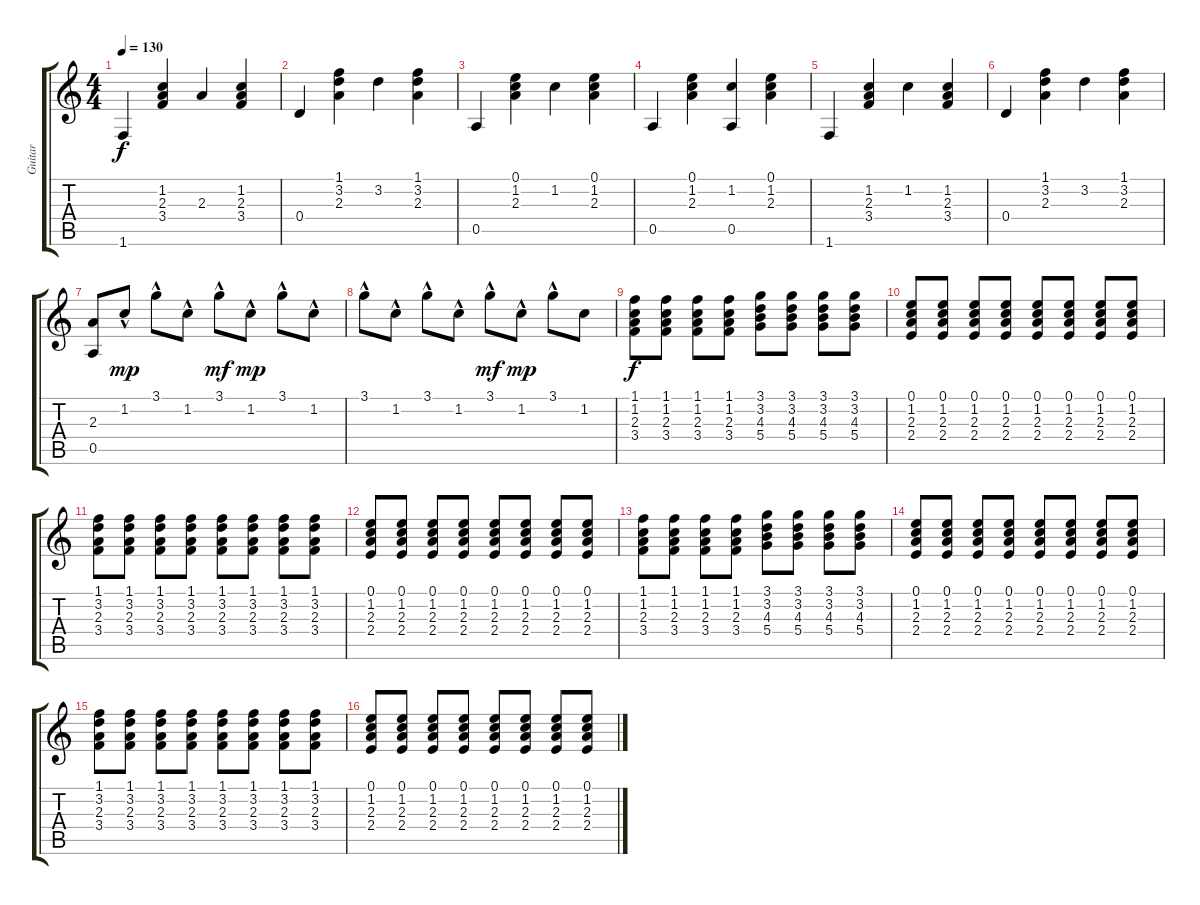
\track ("Guitar" "Guitar") {instrument acousticguitarsteel}
\staff {score tabs}
\tuning (E4 B3 G3 D3 A2 E2) {hide}
\ts (4 4)
\tempo 130
\clef g2
\ks c
1.6.4{dy f} (1.2 2.3 3.4).4 2.3.4 (1.2 2.3 3.4).4 |
0.4.4 (1.1 3.2 2.3).4 3.2.4 (1.1 3.2 2.3).4 |
0.5.4 (0.1 1.2 2.3).4 1.2.4 (0.1 1.2 2.3).4 |
0.5.4 (0.1 1.2 2.3).4 (1.2 0.5).4 (0.1 1.2 2.3).4 |
1.6.4 (1.2 2.3 3.4).4 1.2.4 (1.2 2.3 3.4).4 |
0.4.4 (1.1 3.2 2.3).4 3.2.4 (1.1 3.2 2.3).4 |
(2.3 0.5).8 1.2{hac}.8{dy mp} 3.1{hac}.8 1.2{hac}.8 3.1{hac}.8{dy mf} 1.2{hac}.8{dy mp} 3.1{hac}.8 1.2{hac}.8 |
3.1{hac}.8 1.2{hac}.8 3.1{hac}.8 1.2{hac}.8 3.1{hac}.8{dy mf} 1.2{hac}.8{dy mp} 3.1{hac}.8 1.2.8 |
(1.1 1.2 2.3 3.4).8{dy f} (1.1 1.2 2.3 3.4).8 (1.1 1.2 2.3 3.4).8 (1.1 1.2 2.3 3.4).8 (3.1 3.2 4.3 5.4).8 (3.1 3.2 4.3 5.4).8 (3.1 3.2 4.3 5.4).8 (3.1 3.2 4.3 5.4).8 |
(0.1 1.2 2.3 2.4).8 (0.1 1.2 2.3 2.4).8 (0.1 1.2 2.3 2.4).8 (0.1 1.2 2.3 2.4).8 (0.1 1.2 2.3 2.4).8 (0.1 1.2 2.3 2.4).8 (0.1 1.2 2.3 2.4).8 (0.1 1.2 2.3 2.4).8 |
(1.1 3.2 2.3 3.4).8 (1.1 3.2 2.3 3.4).8 (1.1 3.2 2.3 3.4).8 (1.1 3.2 2.3 3.4).8 (1.1 3.2 2.3 3.4).8 (1.1 3.2 2.3 3.4).8 (1.1 3.2 2.3 3.4).8 (1.1 3.2 2.3 3.4).8 |
(0.1 1.2 2.3 2.4).8 (0.1 1.2 2.3 2.4).8 (0.1 1.2 2.3 2.4).8 (0.1 1.2 2.3 2.4).8 (0.1 1.2 2.3 2.4).8 (0.1 1.2 2.3 2.4).8 (0.1 1.2 2.3 2.4).8 (0.1 1.2 2.3 2.4).8 |
(1.1 1.2 2.3 3.4).8 (1.1 1.2 2.3 3.4).8 (1.1 1.2 2.3 3.4).8 (1.1 1.2 2.3 3.4).8 (3.1 3.2 4.3 5.4).8 (3.1 3.2 4.3 5.4).8 (3.1 3.2 4.3 5.4).8 (3.1 3.2 4.3 5.4).8 |
(0.1 1.2 2.3 2.4).8 (0.1 1.2 2.3 2.4).8 (0.1 1.2 2.3 2.4).8 (0.1 1.2 2.3 2.4).8 (0.1 1.2 2.3 2.4).8 (0.1 1.2 2.3 2.4).8 (0.1 1.2 2.3 2.4).8 (0.1 1.2 2.3 2.4).8 |
(1.1 3.2 2.3 3.4).8 (1.1 3.2 2.3 3.4).8 (1.1 3.2 2.3 3.4).8 (1.1 3.2 2.3 3.4).8 (1.1 3.2 2.3 3.4).8 (1.1 3.2 2.3 3.4).8 (1.1 3.2 2.3 3.4).8 (1.1 3.2 2.3 3.4).8 |
(0.1 1.2 2.3 2.4).8 (0.1 1.2 2.3 2.4).8 (0.1 1.2 2.3 2.4).8 (0.1 1.2 2.3 2.4).8 (0.1 1.2 2.3 2.4).8 (0.1 1.2 2.3 2.4).8 (0.1 1.2 2.3 2.4).8 (0.1 1.2 2.3 2.4).8
